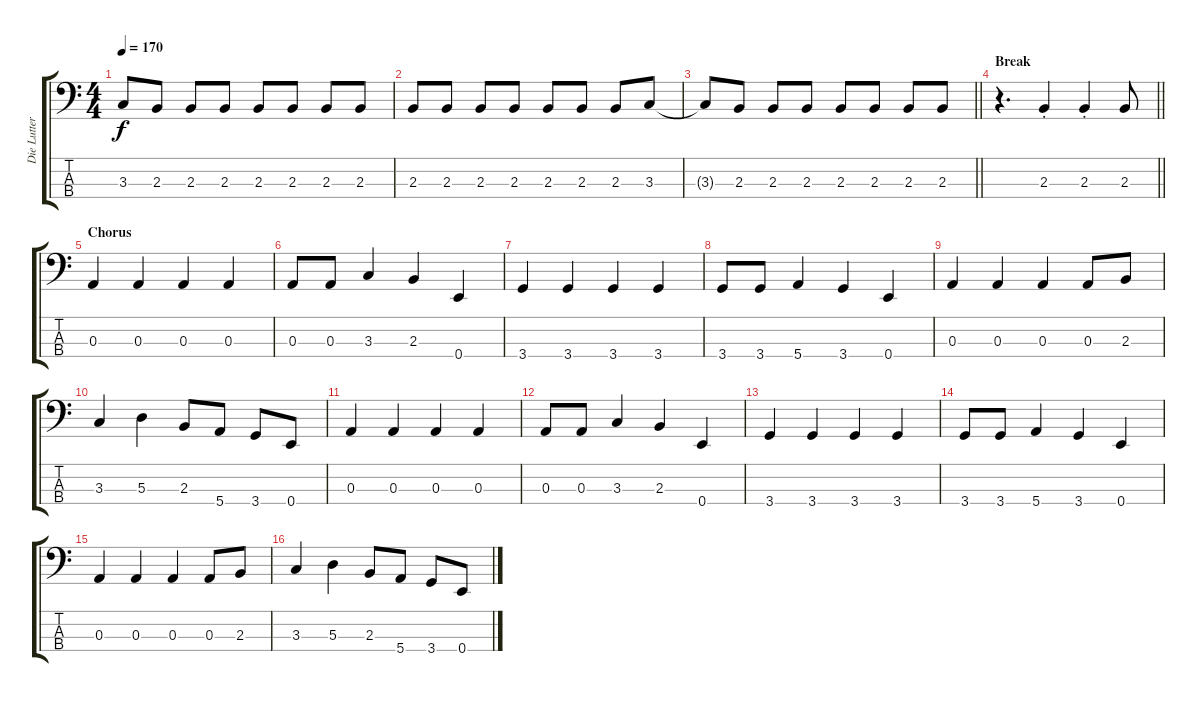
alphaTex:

\track ("Die Lutter" "Die Lutter") {instrument electricbasspick}
\staff {score tabs}
\tuning (G2 D2 A1 E1) {hide}
\ts (4 4)
\tempo 170
\clef f4
\ks c
3.3{t}.8{dy f} 2.3.8 2.3.8 2.3.8 2.3.8 2.3.8 2.3.8 2.3.8 |
2.3.8 2.3.8 2.3.8 2.3.8 2.3.8 2.3.8 2.3.8 3.3.8 |
\barLineRight lightlight
3.3{t}.8 2.3.8 2.3.8 2.3.8 2.3.8 2.3.8 2.3.8 2.3.8 |
\section ("" "Break")
\barLineRight lightlight
r.4{d} 2.3{st}.4 2.3{st}.4 2.3.8 |
\section ("" "Chorus")
0.3.4 0.3.4 0.3.4 0.3.4 |
0.3.8 0.3.8 3.3.4 2.3.4 0.4.4 |
3.4.4 3.4.4 3.4.4 3.4.4 |
3.4.8 3.4.8 5.4.4 3.4.4 0.4.4 |
0.3.4 0.3.4 0.3.4 0.3.8 2.3.8 |
3.3.4 5.3.4 2.3.8 5.4.8 3.4.8 0.4.8 |
0.3.4 0.3.4 0.3.4 0.3.4 |
0.3.8 0.3.8 3.3.4 2.3.4 0.4.4 |
3.4.4 3.4.4 3.4.4 3.4.4 |
3.4.8 3.4.8 5.4.4 3.4.4 0.4.4 |
0.3.4 0.3.4 0.3.4 0.3.8 2.3.8 |
3.3.4 5.3.4 2.3.8 5.4.8 3.4.8 0.4.8
